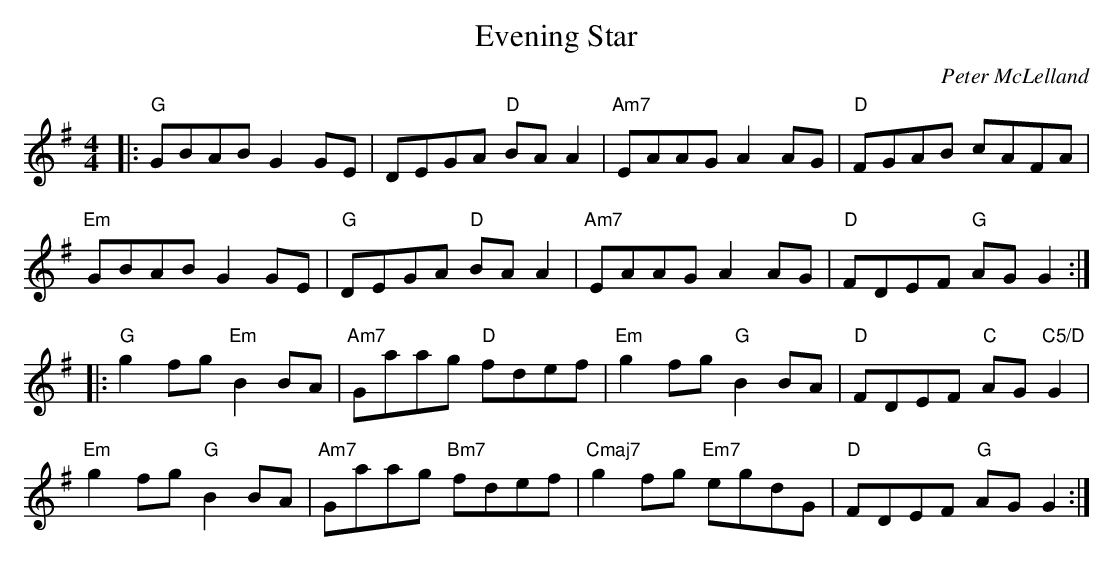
X:1
T:Evening Star
C:Peter McLelland
L:1/4
M:4/4
K:G
V:1
|: "G" G/B/A/B/ G G/E/ | D/E/G/A/ "D" B/A/ A | "Am7" E/A/A/G/ A A/G/ | "D" F/G/A/B/ c/A/F/A/ |
"Em" G/B/A/B/ G G/E/ | "G" D/E/G/A/ "D" B/A/ A | "Am7" E/A/A/G/ A A/G/ | "D" F/D/E/F/ "G" A/G/ G :|
|:"G" g f/g/ "Em" B B/A/ | "Am7" G/a/a/g/ "D" f/d/e/f/ | "Em" g f/g/ "G" B B/A/ | "D" F/D/E/F/ "C" A/G/ "C5/D" G |
"Em" g f/g/ "G" B B/A/ | "Am7" G/a/a/g/ "Bm7" f/d/e/f/ | "Cmaj7" g f/g/ "Em7" e/g/d/G/ | "D" F/D/E/F/ "G" A/G/ G :|
